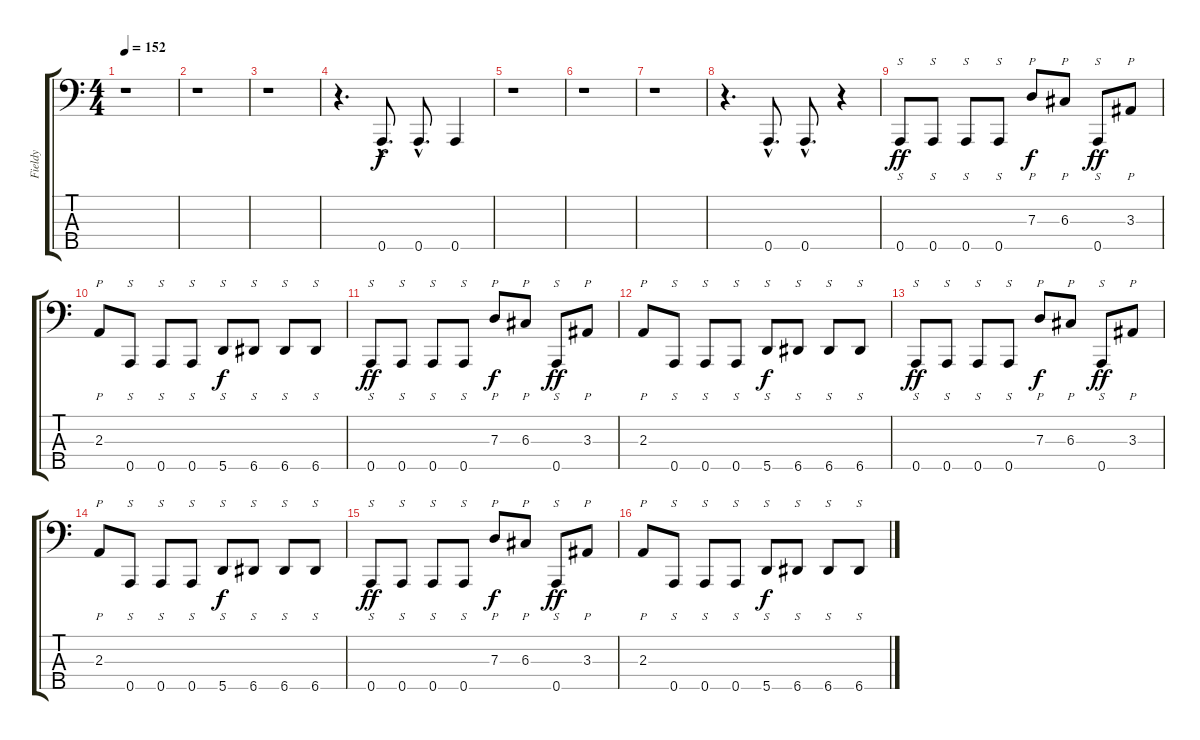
\track ("Fieldy" "Fieldy") {instrument slapbass1}
\staff {score tabs}
\tuning (F2 C2 G1 D1 A0) {hide}
\ts (4 4)
\tempo 152
\clef f4
\ks c
r.1{dy f} |
r.1 |
r.1 |
r.4{d} 0.5{hac}.8{d} 0.5{hac}.8{d} 0.5.4 |
r.1 |
r.1 |
r.1 |
r.4{d} 0.5{hac}.8{d} 0.5{hac}.8{d} r.4 |
0.5.8{s dy ff instrument slapbass1} 0.5.8{s} 0.5.8{s} 0.5.8{s} 7.3.8{p dy f} 6.3.8{p} 0.5.8{s dy ff} 3.3.8{p} |
2.3.8{p} 0.5.8{s} 0.5.8{s} 0.5.8{s} 5.5.8{s dy f} 6.5.8{s} 6.5.8{s} 6.5.8{s} |
0.5.8{s dy ff} 0.5.8{s} 0.5.8{s} 0.5.8{s} 7.3.8{p dy f} 6.3.8{p} 0.5.8{s dy ff} 3.3.8{p} |
2.3.8{p} 0.5.8{s} 0.5.8{s} 0.5.8{s} 5.5.8{s dy f} 6.5.8{s} 6.5.8{s} 6.5.8{s} |
0.5.8{s dy ff} 0.5.8{s} 0.5.8{s} 0.5.8{s} 7.3.8{p dy f} 6.3.8{p} 0.5.8{s dy ff} 3.3.8{p} |
2.3.8{p} 0.5.8{s} 0.5.8{s} 0.5.8{s} 5.5.8{s dy f} 6.5.8{s} 6.5.8{s} 6.5.8{s} |
0.5.8{s dy ff} 0.5.8{s} 0.5.8{s} 0.5.8{s} 7.3.8{p dy f} 6.3.8{p} 0.5.8{s dy ff} 3.3.8{p} |
2.3.8{p} 0.5.8{s} 0.5.8{s} 0.5.8{s} 5.5.8{s dy f} 6.5.8{s} 6.5.8{s} 6.5.8{s}
